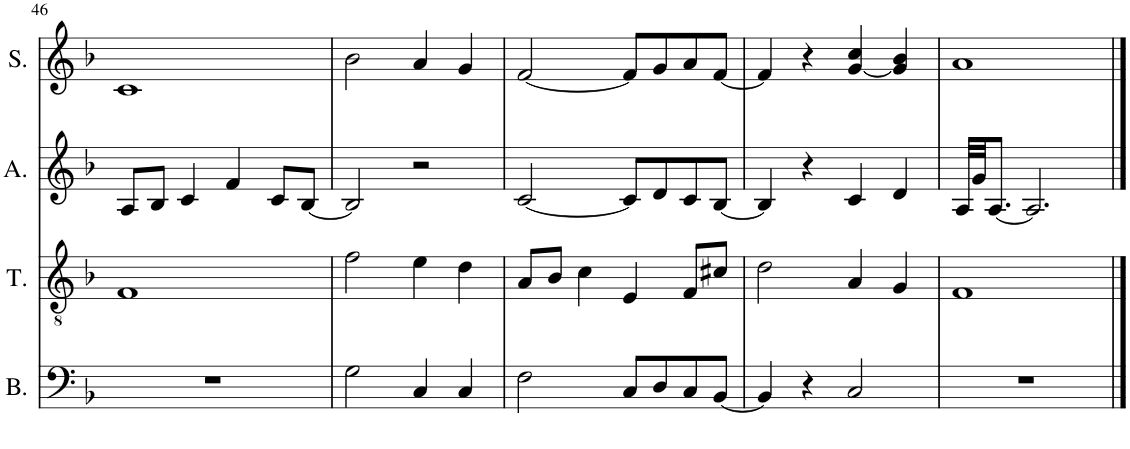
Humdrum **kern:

**kern	**kern	**kern	**kern
*part4	*part3	*part2	*part1
*staff4	*staff3	*staff2	*staff1
*I"Bass	*I"Ténor	*I"Alto	*I"Soprano
*I'B.	*I'T.	*I'A.	*I'S.
!!LO:PB:g=z
*clefF4	*clefGv2	*clefG2	*clefG2
*k[b-]	*k[b-]	*k[b-]	*k[b-]
*M2/2	*M2/2	*M2/2	*M2/2
=46	=46	=46	=46
1r	1F	8A/L	1c
.	.	8B-/J	.
.	.	4c/	.
.	.	4f/	.
.	.	8c/L	.
.	.	[8B-/J	.
=47	=47	=47	=47
2G\	2f\	2B-/]	2b-\
4C/	4e\	2r	4a/
4C/	4d\	.	4g/
=48	=48	=48	=48
2F\	8A/L	[2c/	[2f/
.	8B-/J	.	.
.	4c\	.	.
8C/L	4E/	8c/L]	8f/L]
8D/	.	8d/	8g/
8C/	8F/L	8c/	8a/
[8BB-/J	8c#X/J	[8B-/J	[8f/J
=49	=49	=49	=49
4BB-/]	2d\	4B-/]	4f/]
4r	.	4r	4r
2C/	4A/	4c/	[4g/ 4cc/
.	4G/	4d/	4g/] 4b-/
=50	=50	=50	=50
1r	1F	32A/LLL	1a
.	.	32g/JJ	.
.	.	[8.A/J	.
.	.	2.A/]	.
==	==	==	==
*-	*-	*-	*-
